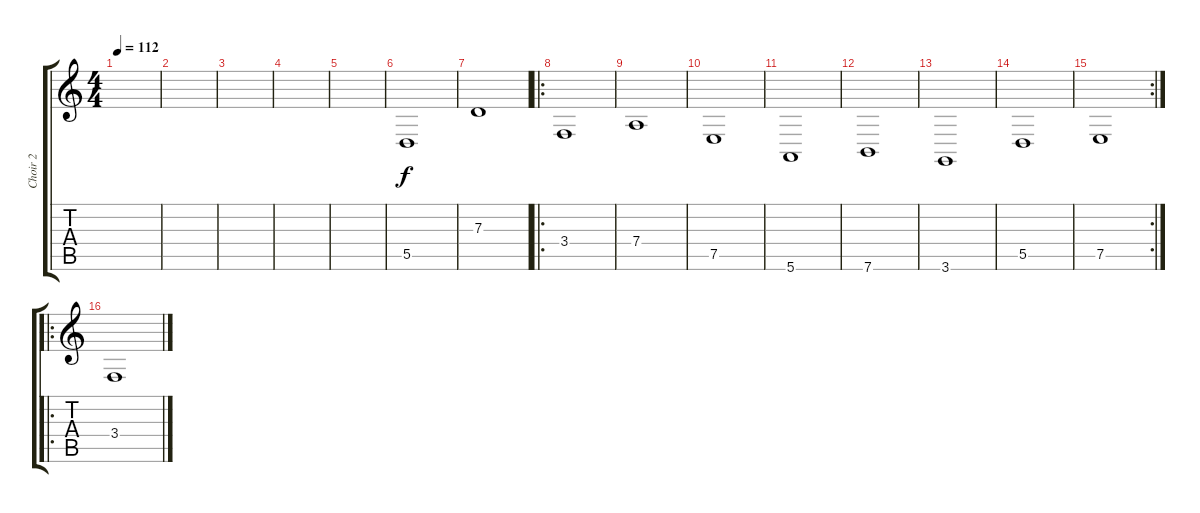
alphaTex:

\track ("Choir 2" "Choir 2") {instrument lead6voice}
\staff {score tabs}
\tuning (E4 B3 G3 D3 A2 E2) {hide}
\ts (4 4)
\tempo 112
\clef g2
\ks c
|
|
|
|
|
5.5.1 |
7.3.1 |
\ro
3.4.1 |
7.4.1 |
7.5.1 |
5.6.1 |
7.6.1 |
3.6.1 |
5.5.1 |
\rc 2
7.5.1 |
\ro
3.4.1
